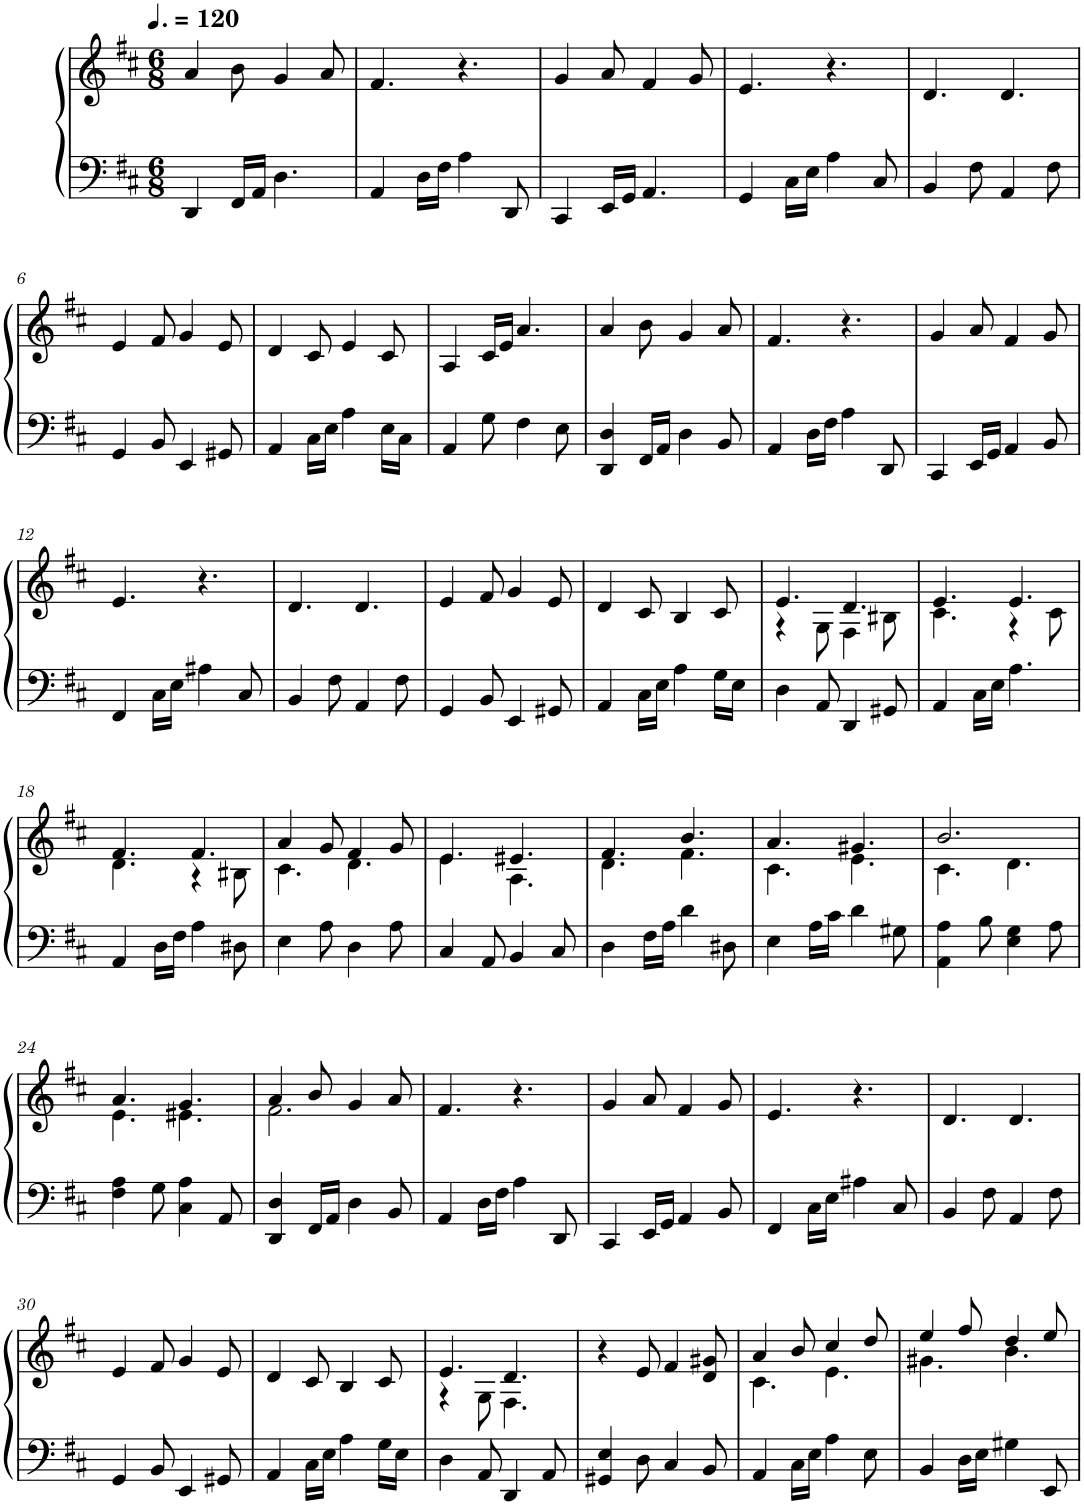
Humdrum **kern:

**kern	**kern
*part1	*part1
*staff2	*staff1
*I"Piano	*
*I'Pno	*
*clefF4	*clefG2
*k[f#c#]	*k[f#c#]
*M6/8	*M6/8
*MM180	*MM180
=1	=1
4DD/	4a/
16FF#/LL	8b\
16AA/JJ	.
4.D\	4g/
.	8a/
=2	=2
4AA/	4.f#/
16D\LL	.
16F#\JJ	.
4A\	4.r
8DD/	.
=3	=3
4CC#/	4g/
16EE/LL	8a/
16GG/JJ	.
4.AA/	4f#/
.	8g/
=4	=4
4GG/	4.e/
16C#\LL	.
16E\JJ	.
4A\	4.r
8C#/	.
=5	=5
4BB/	4.d/
8F#\	.
4AA/	4.d/
8F#\	.
!!LO:LB:g=z
=6	=6
4GG/	4e/
8BB/	8f#/
4EE/	4g/
8GG#X/	8e/
=7	=7
4AA/	4d/
16C#\LL	8c#/
16E\JJ	.
4A\	4e/
16E\LL	8c#/
16C#\JJ	.
=8	=8
4AA/	4A/
8G\	16c#/LL
.	16e/JJ
4F#\	4.a/
8E\	.
=9	=9
4DD/ 4D/	4a/
16FF#/LL	8b\
16AA/JJ	.
4D\	4g/
8BB/	8a/
=10	=10
4AA/	4.f#/
16D\LL	.
16F#\JJ	.
4A\	4.r
8DD/	.
=11	=11
4CC#/	4g/
16EE/LL	8a/
16GG/JJ	.
4AA/	4f#/
8BB/	8g/
!!LO:LB:g=z
=12	=12
4FF#/	4.e/
16C#\LL	.
16E\JJ	.
4A#X\	4.r
8C#/	.
=13	=13
4BB/	4.d/
8F#\	.
4AA/	4.d/
8F#\	.
=14	=14
4GG/	4e/
8BB/	8f#/
4EE/	4g/
8GG#X/	8e/
=15	=15
4AA/	4d/
16C#\LL	8c#/
16E\JJ	.
4A\	4B/
16G\LL	8c#/
16E\JJ	.
=16	=16
*	*^
4D\	4.e/	4r
8AA/	.	8G\
4DD/	4.d/	4F#\
8GG#X/	.	8B#X\
=17	=17	=17
4AA/	4.e/	4.c#\
16C#\LL	.	.
16E\JJ	.	.
4.A\	4.e/	4r
.	.	8c#\
!!LO:LB:g=z	!!
=18	=18	=18
4AA/	4.f#/	4.d\
16D\LL	.	.
16F#\JJ	.	.
4A\	4.f#/	4r
8D#X\	.	8B#X\
=19	=19	=19
4E\	4a/	4.c#\
8A\	8g/	.
4D\	4f#/	4.d\
8A\	8g/	.
=20	=20	=20
4C#/	4.e/	4.e\
8AA/	.	.
4BB/	4.e#X/	4.A\
8C#/	.	.
=21	=21	=21
4D\	4.f#/	4.d\
16F#\LL	.	.
16A\JJ	.	.
4d\	4.b/	4.f#\
8D#X\	.	.
=22	=22	=22
4E\	4.a/	4.c#\
16A\LL	.	.
16c#\JJ	.	.
4d\	4.g#X/	4.e\
8G#X\	.	.
=23	=23	=23
4AA\ 4A\	2.b/	4.c#\
8B\	.	.
4E\ 4G\	.	4.d\
8A\	.	.
!!LO:LB:g=z	!!
=24	=24	=24
4F#\ 4A\	4.a/	4.e\
8G\	.	.
4C#\ 4A\	4.g/	4.e#X\
8AA/	.	.
=25	=25	=25
4DD/ 4D/	4a/	2.f#\
16FF#/LL	8b/	.
16AA/JJ	.	.
4D\	4g/	.
8BB/	8a/	.
*	*v	*v
=26	=26
4AA/	4.f#/
16D\LL	.
16F#\JJ	.
4A\	4.r
8DD/	.
=27	=27
4CC#/	4g/
16EE/LL	8a/
16GG/JJ	.
4AA/	4f#/
8BB/	8g/
=28	=28
4FF#/	4.e/
16C#\LL	.
16E\JJ	.
4A#X\	4.r
8C#/	.
=29	=29
4BB/	4.d/
8F#\	.
4AA/	4.d/
8F#\	.
!!LO:LB:g=z
=30	=30
4GG/	4e/
8BB/	8f#/
4EE/	4g/
8GG#X/	8e/
=31	=31
4AA/	4d/
16C#\LL	8c#/
16E\JJ	.
4A\	4B/
16G\LL	8c#/
16E\JJ	.
=32	=32
*	*^
4D\	4.e/	4r
8AA/	.	8G\
4DD/	4.d/	4.F#\
8AA/	.	.
*	*v	*v
=33	=33
4GG#X/ 4E/	4r
8D\	8e/
4C#/	4f#/
8BB/	8d/ 8g#X/
=34	=34
*	*^
4AA/	4a/	4.c#\
16C#\LL	8b/	.
16E\JJ	.	.
4A\	4cc#/	4.e\
8E\	8dd/	.
=35	=35	=35
4BB/	4ee/	4.g#X\
16D\LL	8ff#/	.
16E\JJ	.	.
4G#X\	4dd/	4.b\
8EE/	8ee/	.
*	*v	*v
=	=
*-	*-
